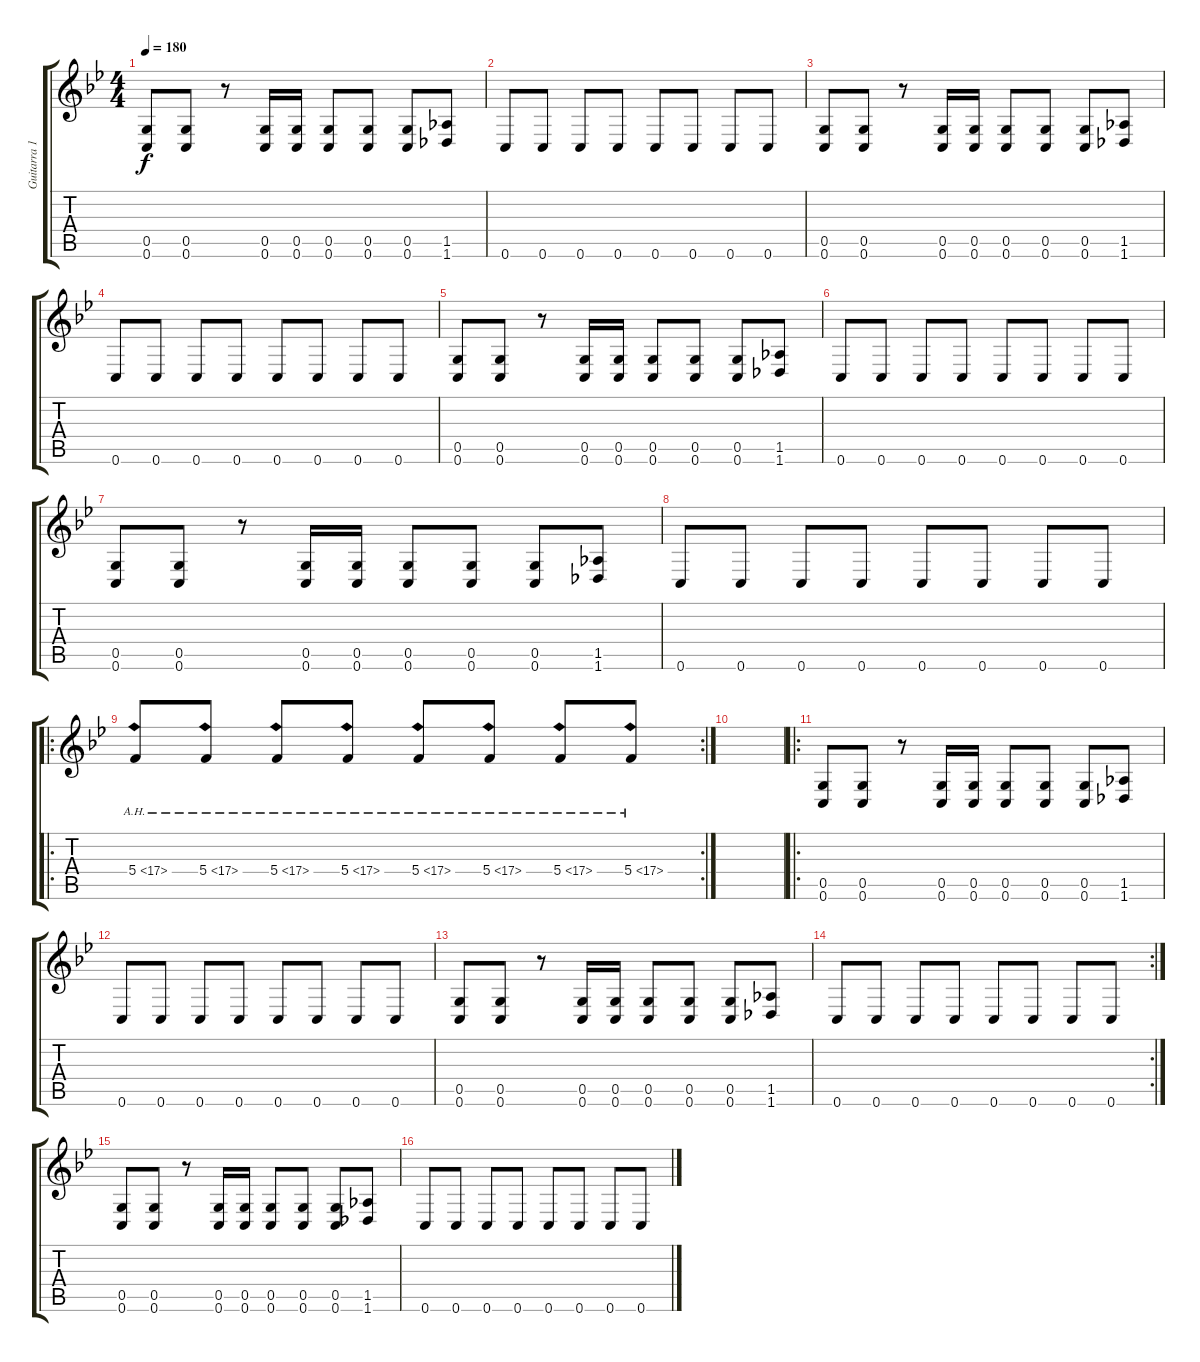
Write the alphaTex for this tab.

\track ("Guitarra 1" "Guitarra 1") {instrument distortionguitar}
\staff {score tabs}
\tuning (D4 A3 F3 C3 G2 C2) {hide}
\ts (4 4)
\tempo 180
\clef g2
\ks bb
(0.5 0.6).8{dy f} (0.5 0.6).8 r.8 (0.5 0.6).16 (0.5 0.6).16 (0.5 0.6).8 (0.5 0.6).8 (0.5 0.6).8 (1.5 1.6).8 |
0.6.8 0.6.8 0.6.8 0.6.8 0.6.8 0.6.8 0.6.8 0.6.8 |
(0.5 0.6).8 (0.5 0.6).8 r.8 (0.5 0.6).16 (0.5 0.6).16 (0.5 0.6).8 (0.5 0.6).8 (0.5 0.6).8 (1.5 1.6).8 |
0.6.8 0.6.8 0.6.8 0.6.8 0.6.8 0.6.8 0.6.8 0.6.8 |
(0.5 0.6).8 (0.5 0.6).8 r.8 (0.5 0.6).16 (0.5 0.6).16 (0.5 0.6).8 (0.5 0.6).8 (0.5 0.6).8 (1.5 1.6).8 |
0.6.8 0.6.8 0.6.8 0.6.8 0.6.8 0.6.8 0.6.8 0.6.8 |
(0.5 0.6).8 (0.5 0.6).8 r.8 (0.5 0.6).16 (0.5 0.6).16 (0.5 0.6).8 (0.5 0.6).8 (0.5 0.6).8 (1.5 1.6).8 |
0.6.8 0.6.8 0.6.8 0.6.8 0.6.8 0.6.8 0.6.8 0.6.8 |
\ro
\rc 2
5.4{ah 12}.8 5.4{ah 12}.8 5.4{ah 12}.8 5.4{ah 12}.8 5.4{ah 12}.8 5.4{ah 12}.8 5.4{ah 12}.8 5.4{ah 12}.8 |
|
\ro
(0.5 0.6).8 (0.5 0.6).8 r.8 (0.5 0.6).16 (0.5 0.6).16 (0.5 0.6).8 (0.5 0.6).8 (0.5 0.6).8 (1.5 1.6).8 |
0.6.8 0.6.8 0.6.8 0.6.8 0.6.8 0.6.8 0.6.8 0.6.8 |
(0.5 0.6).8 (0.5 0.6).8 r.8 (0.5 0.6).16 (0.5 0.6).16 (0.5 0.6).8 (0.5 0.6).8 (0.5 0.6).8 (1.5 1.6).8 |
\rc 2
0.6.8 0.6.8 0.6.8 0.6.8 0.6.8 0.6.8 0.6.8 0.6.8 |
(0.5 0.6).8 (0.5 0.6).8 r.8 (0.5 0.6).16 (0.5 0.6).16 (0.5 0.6).8 (0.5 0.6).8 (0.5 0.6).8 (1.5 1.6).8 |
0.6.8 0.6.8 0.6.8 0.6.8 0.6.8 0.6.8 0.6.8 0.6.8
